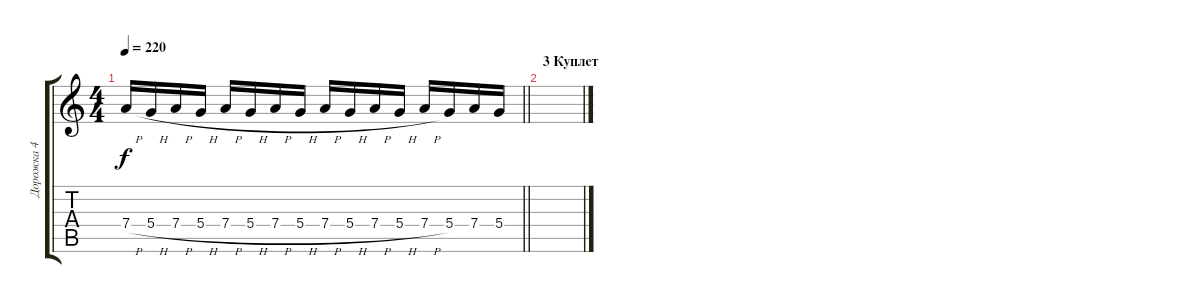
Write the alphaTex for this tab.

\track ("Дорожка 4" "Дорожка 4") {instrument distortionguitar}
\staff {score tabs}
\tuning (E4 B3 G3 D3 A2 E2) {hide}
\ts (4 4)
\tempo 220
\clef g2
\barLineRight lightlight
\ks c
7.4{h}.16{dy f} 5.4{h}.16 7.4{h}.16 5.4{h}.16 7.4{h}.16 5.4{h}.16 7.4{h}.16 5.4{h}.16 7.4{h}.16 5.4{h}.16 7.4{h}.16 5.4{h}.16 7.4{h}.16 5.4.16 7.4.16 5.4.16 |
\section ("" "3 Куплет")
